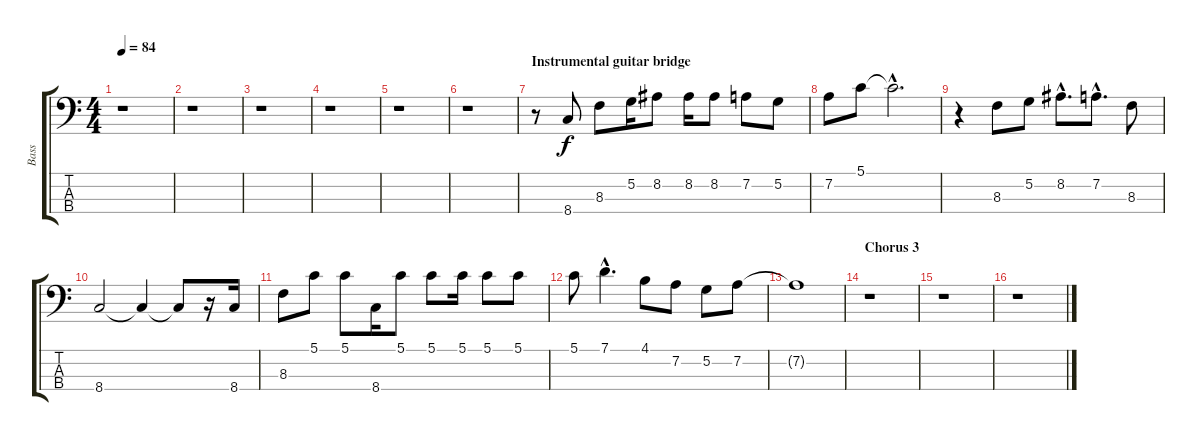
\track ("Bass" "Bass") {instrument electricbasspick}
\staff {score tabs}
\tuning (G2 D2 A1 E1) {hide}
\ts (4 4)
\tempo 84
\clef f4
\ks c
r.1{dy f} |
r.1 |
r.1 |
r.1 |
r.1 |
r.1 |
\section ("" "Instrumental guitar bridge")
r.8{volume 12} 8.4.8 8.3.8 5.2.16 8.2.8 8.2.16 8.2.8 7.2.8 5.2.8 |
7.2.8 5.1.8 5.1{hac t}.2{d} |
r.4 8.3.8 5.2.8 8.2{hac}.8{d} 7.2{hac}.8{d} 8.3.8 |
8.4.2 8.4{t}.4 8.4{t}.8 r.16 8.4.16 |
8.3.8 5.1.8 5.1.8 8.4.16 5.1.8 5.1.8 5.1.16 5.1.8 5.1.8 |
5.1.8 7.1{hac}.4{d} 4.1.8 7.2.8 5.2.8 7.2.8 |
7.2{t}.1 |
\section ("" "Chorus 3")
r.1{volume 8} |
r.1 |
r.1
